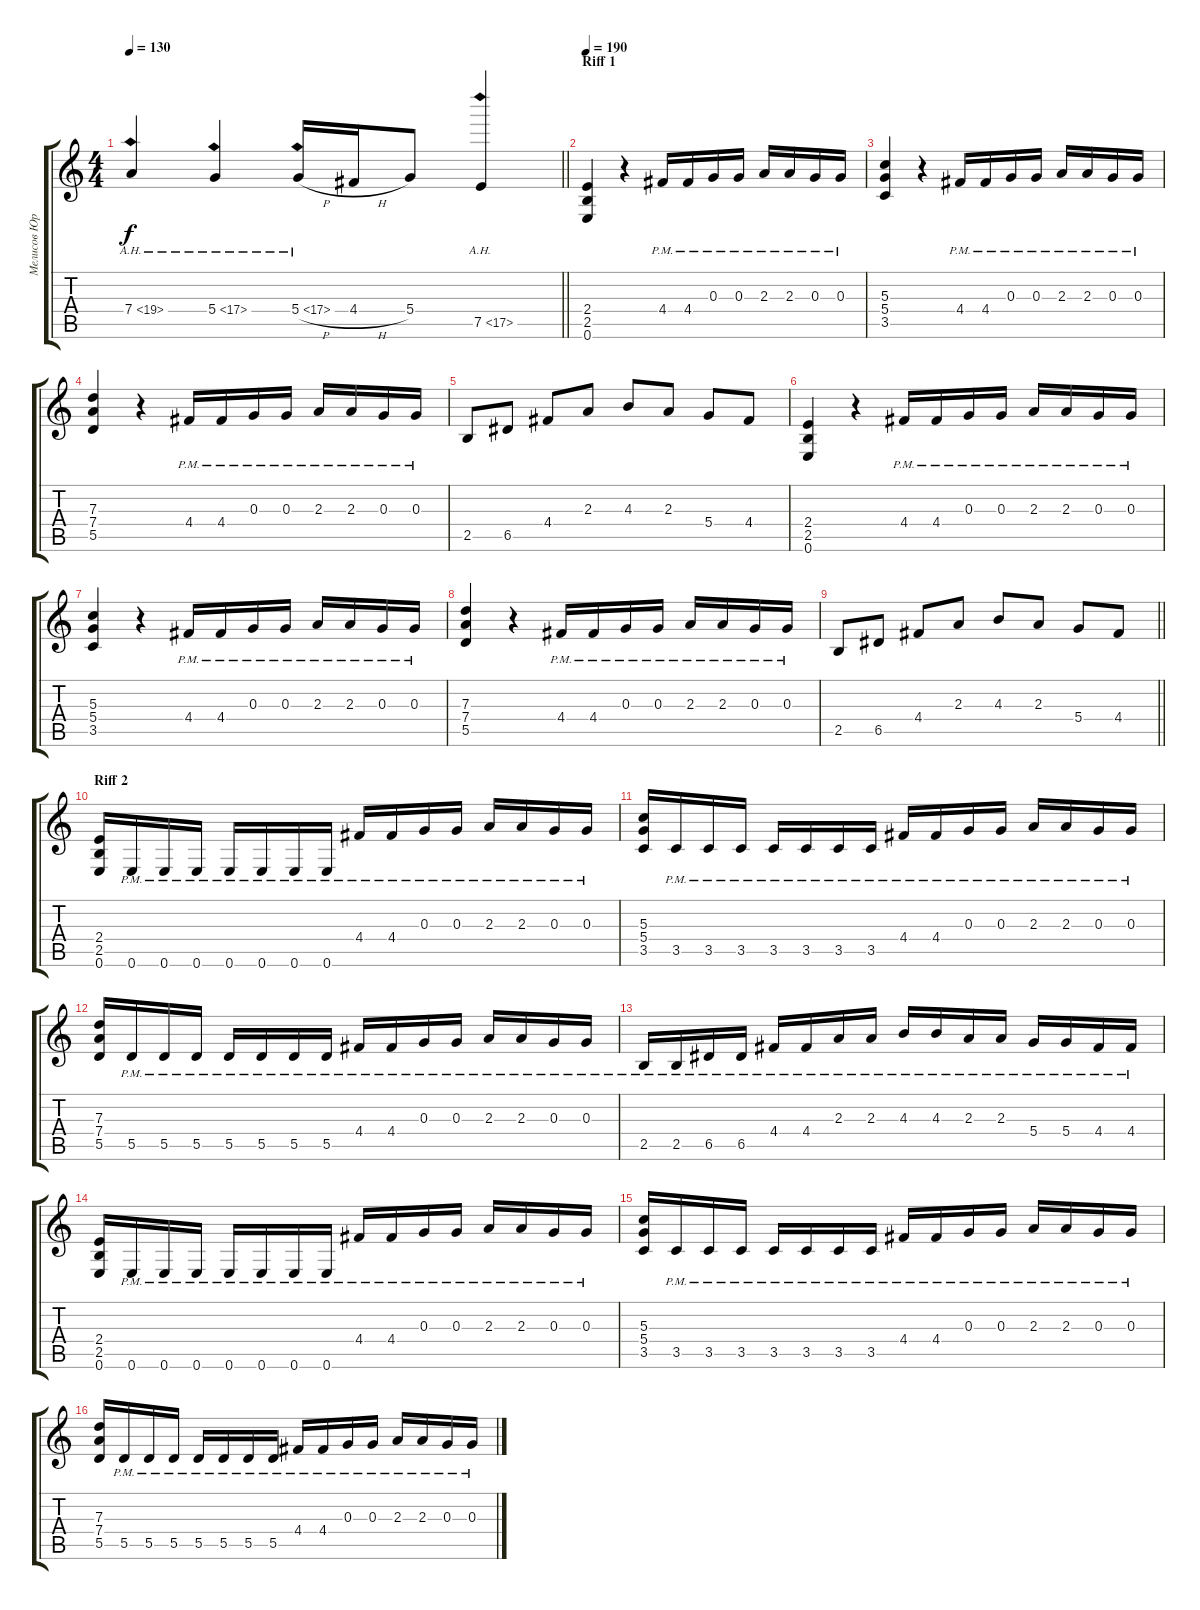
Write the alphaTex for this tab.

\track ("Мелисов Юрий" "Мелисов Юр") {instrument distortionguitar}
\staff {score tabs}
\tuning (E4 B3 G3 D3 A2 E2) {hide}
\ts (4 4)
\tempo 130
\clef g2
\barLineRight lightlight
\ks c
7.4{ah 12}.4{dy f} 5.4{ah 12}.4 5.4{ah 12 h}.16 4.4{h}.16 5.4.8 7.5{ah 10}.4 |
\section ("" "Riff 1")
\tempo 190
(2.4 2.5 0.6).4 r.4 4.4{pm}.16 4.4{pm}.16 0.3{pm}.16 0.3{pm}.16 2.3{pm}.16 2.3{pm}.16 0.3{pm}.16 0.3{pm}.16 |
(5.3 5.4 3.5).4 r.4 4.4{pm}.16 4.4{pm}.16 0.3{pm}.16 0.3{pm}.16 2.3{pm}.16 2.3{pm}.16 0.3{pm}.16 0.3{pm}.16 |
(7.3 7.4 5.5).4 r.4 4.4{pm}.16 4.4{pm}.16 0.3{pm}.16 0.3{pm}.16 2.3{pm}.16 2.3{pm}.16 0.3{pm}.16 0.3{pm}.16 |
2.5.8 6.5.8 4.4.8 2.3.8 4.3.8 2.3.8 5.4.8 4.4.8 |
(2.4 2.5 0.6).4 r.4 4.4{pm}.16 4.4{pm}.16 0.3{pm}.16 0.3{pm}.16 2.3{pm}.16 2.3{pm}.16 0.3{pm}.16 0.3{pm}.16 |
(5.3 5.4 3.5).4 r.4 4.4{pm}.16 4.4{pm}.16 0.3{pm}.16 0.3{pm}.16 2.3{pm}.16 2.3{pm}.16 0.3{pm}.16 0.3{pm}.16 |
(7.3 7.4 5.5).4 r.4 4.4{pm}.16 4.4{pm}.16 0.3{pm}.16 0.3{pm}.16 2.3{pm}.16 2.3{pm}.16 0.3{pm}.16 0.3{pm}.16 |
\barLineRight lightlight
2.5.8 6.5.8 4.4.8 2.3.8 4.3.8 2.3.8 5.4.8 4.4.8 |
\section ("" "Riff 2")
(2.4 2.5 0.6).16 0.6{pm}.16 0.6{pm}.16 0.6{pm}.16 0.6{pm}.16 0.6{pm}.16 0.6{pm}.16 0.6{pm}.16 4.4{pm}.16 4.4{pm}.16 0.3{pm}.16 0.3{pm}.16 2.3{pm}.16 2.3{pm}.16 0.3{pm}.16 0.3{pm}.16 |
(5.3 5.4 3.5).16 3.5{pm}.16 3.5{pm}.16 3.5{pm}.16 3.5{pm}.16 3.5{pm}.16 3.5{pm}.16 3.5{pm}.16 4.4{pm}.16 4.4{pm}.16 0.3{pm}.16 0.3{pm}.16 2.3{pm}.16 2.3{pm}.16 0.3{pm}.16 0.3{pm}.16 |
(7.3 7.4 5.5).16 5.5{pm}.16 5.5{pm}.16 5.5{pm}.16 5.5{pm}.16 5.5{pm}.16 5.5{pm}.16 5.5{pm}.16 4.4{pm}.16 4.4{pm}.16 0.3{pm}.16 0.3{pm}.16 2.3{pm}.16 2.3{pm}.16 0.3{pm}.16 0.3{pm}.16 |
2.5{pm}.16 2.5{pm}.16 6.5{pm}.16 6.5{pm}.16 4.4{pm}.16 4.4{pm}.16 2.3{pm}.16 2.3{pm}.16 4.3{pm}.16 4.3{pm}.16 2.3{pm}.16 2.3{pm}.16 5.4{pm}.16 5.4{pm}.16 4.4{pm}.16 4.4{pm}.16 |
(2.4 2.5 0.6).16 0.6{pm}.16 0.6{pm}.16 0.6{pm}.16 0.6{pm}.16 0.6{pm}.16 0.6{pm}.16 0.6{pm}.16 4.4{pm}.16 4.4{pm}.16 0.3{pm}.16 0.3{pm}.16 2.3{pm}.16 2.3{pm}.16 0.3{pm}.16 0.3{pm}.16 |
(5.3 5.4 3.5).16 3.5{pm}.16 3.5{pm}.16 3.5{pm}.16 3.5{pm}.16 3.5{pm}.16 3.5{pm}.16 3.5{pm}.16 4.4{pm}.16 4.4{pm}.16 0.3{pm}.16 0.3{pm}.16 2.3{pm}.16 2.3{pm}.16 0.3{pm}.16 0.3{pm}.16 |
(7.3 7.4 5.5).16 5.5{pm}.16 5.5{pm}.16 5.5{pm}.16 5.5{pm}.16 5.5{pm}.16 5.5{pm}.16 5.5{pm}.16 4.4{pm}.16 4.4{pm}.16 0.3{pm}.16 0.3{pm}.16 2.3{pm}.16 2.3{pm}.16 0.3{pm}.16 0.3{pm}.16
